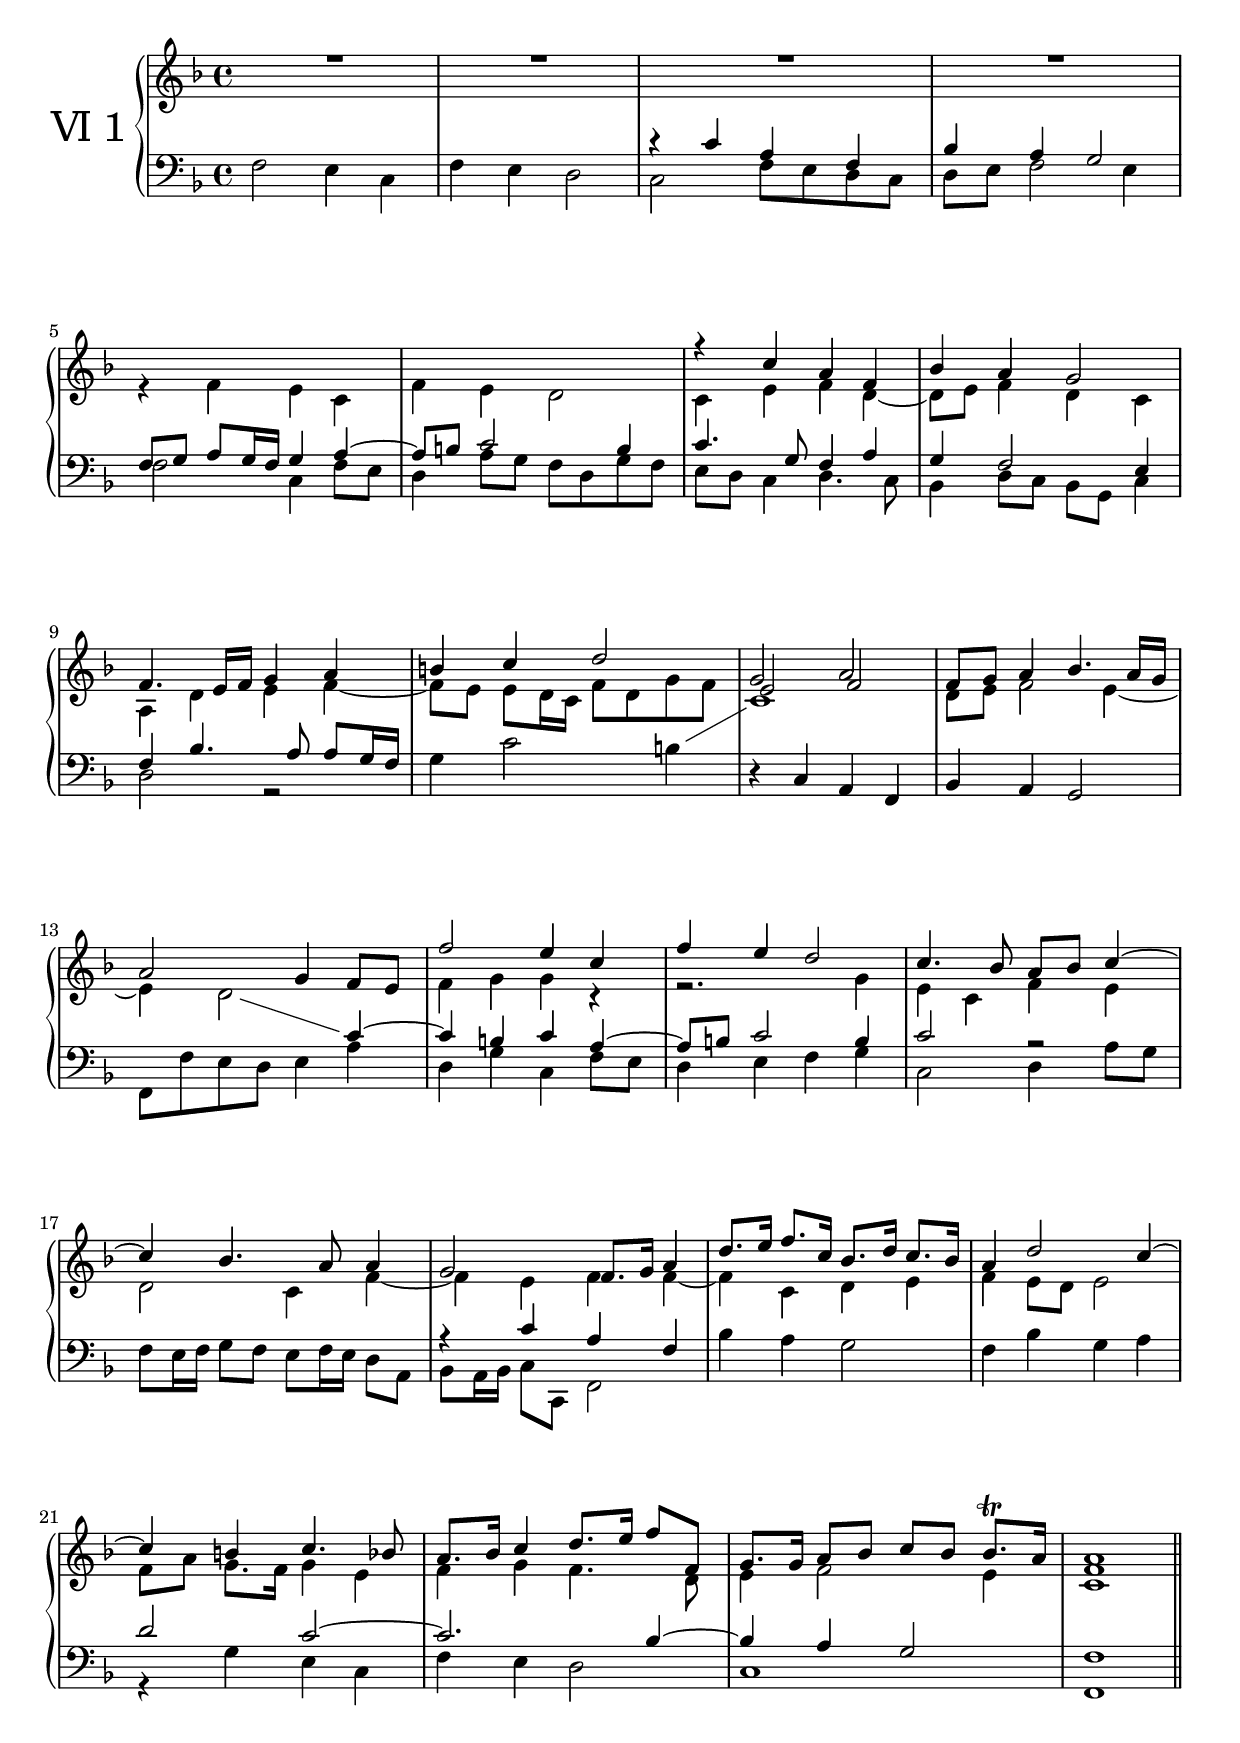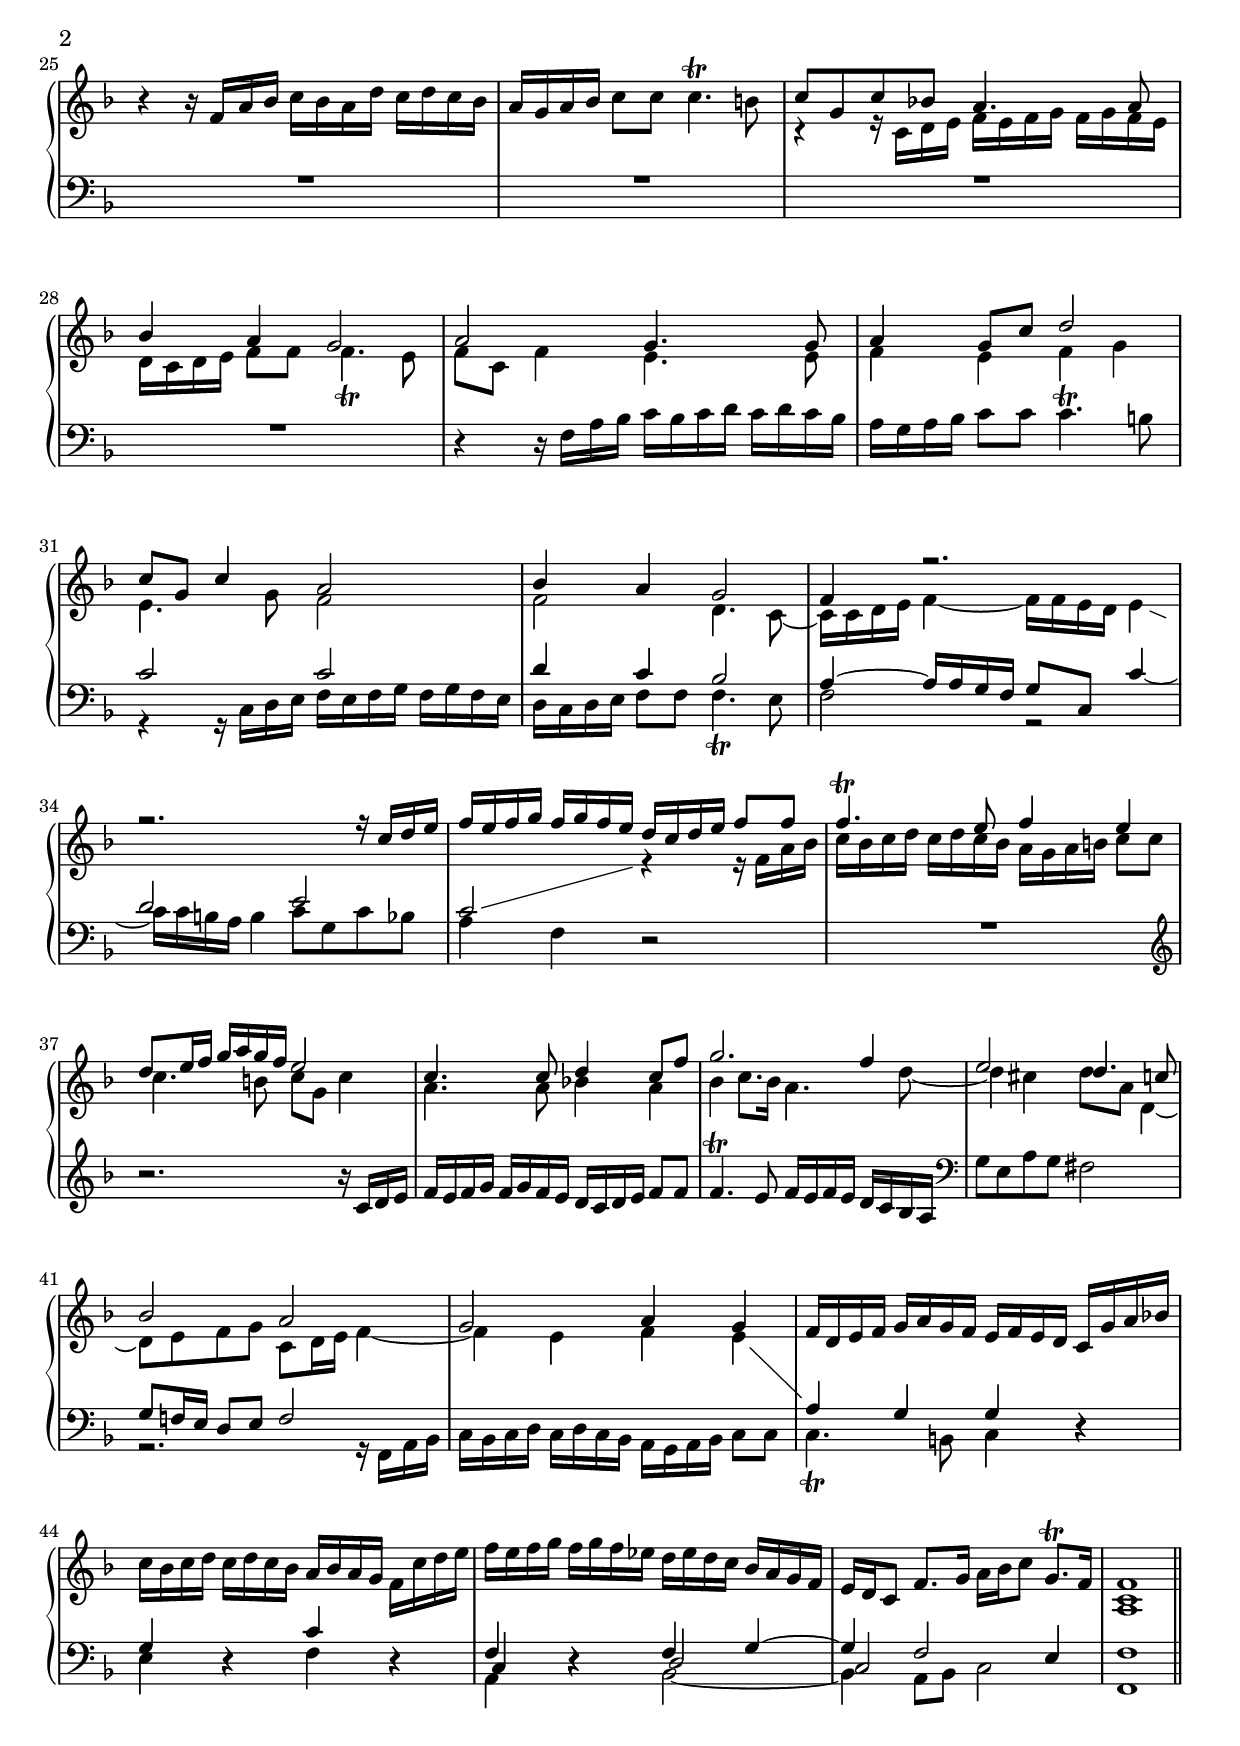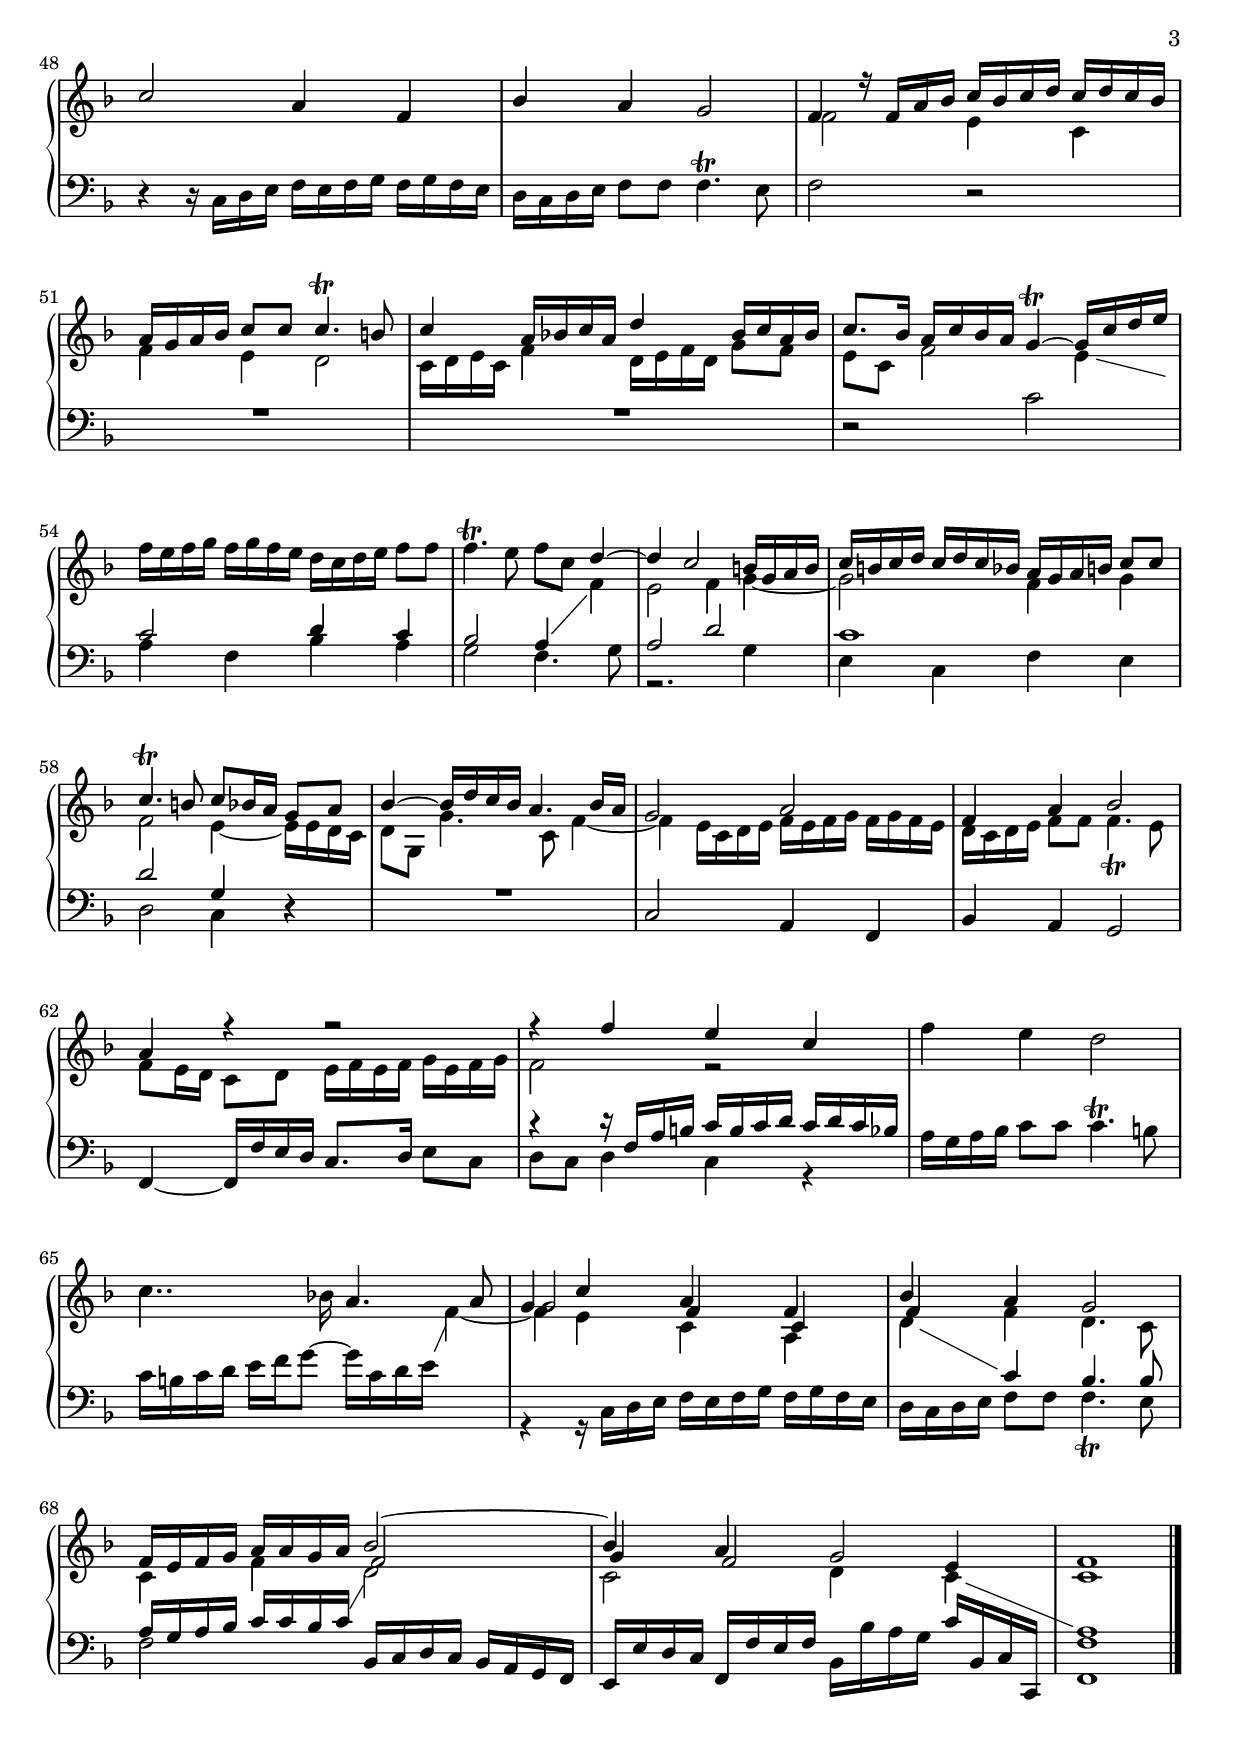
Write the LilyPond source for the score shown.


sopri = \relative c''
{
	\key f \major
	R1 |
	R1 |
	R1 |
	R1 |
	s1 |
	s1 |
	r4 c a f |
	bes a g2 |
	f4. e16 f g4 a |
	b c d2 |
	g, a |
	s1 |
	s1 |
	f'2 e4 c |
	f e d2 |
	c4. bes8 a bes c4 ~|
	c bes4. a8 a4 |
	g2 f8. g16 a4 |
	d8. e16 f8. c16 bes8. d16 c8. bes16 |
	a4 d2 c4 ~|
	c b c4. bes8 |
	a8. bes16 c4 d8. e16 f8 f, |
	g8. g16 a8 bes c bes bes8.\trill a16 |
	a1 |
	\bar "||"
	\pageBreak

	\oneVoice r4 r16 f a bes c bes a d c d c bes |
	a g a bes c8 c c4.\trill b8 \voiceOne |
	c g c bes a4. a8 |
	bes4 a g2 |
	a g4. g8 |
	a4 g8 c d2 |
	c8 g c4 a2 |
	bes4 a g2 |
	f4 r2. |
	r2. r16 c' d e |
	f e f g f g f e d c d e f8 f |
	f4.\trill e8 f4 e |
	d8 e16 f g a g f e2 |
	c4. c8 d4 c8 f |
	g2. f4 |
	e2 d4. c8 |
	bes2 a |
	g a4 g |
	\oneVoice f16 d e f g a g f e f e d c g' a bes |
	c bes c d c d c bes a bes a g f c' d e |
	f e f g f g f ees d ees d c bes a g f |
	e d c8 f8. g16 a bes c8 g8.\trill f16 \voiceOne |
	<f c a> 1 |
	\bar "||"
	\pageBreak

	c'2 a4 f |
	bes a g2 |
	f4 r16 f16 a bes c bes c d c d c bes |
	a g a bes c8 c c4.\trill b8 |
	c4 a16 bes c a d4 bes16 c a bes |
	c8. bes16 a c bes a g4\trill ~ g16 c d e |
	\oneVoice
	f e f g f g f e d c d e f8 f |
	f4.\trill e8 f c \voiceOne d4 ~|
	d c2 b16 g a b |
	c b c d c d c bes a g a b c8 c |
	c4.\trill b8 c bes16 a g8 a |
	bes4 ~ bes16 d c bes a4. bes16 a |
	g2 a |
	f4 a bes2 |
	a4 r r2 |
	r4 f' e c |
	\oneVoice f e d2 |
	c4.. bes16 a4. a8 |
	\voiceOne
	g4 c a f bes a g2 |
	f16 e f g a a g a \shape #'( (0 . 2) (0 . 2) (0 . 2) (0 . 2)) Tie bes2 ~|
	bes4 a g2 |
	f1 |
	\bar "|."
}

altoi = \relative c'
{
	\showStaffSwitch
	R1 |
	R1 |
	R1 |
	R1 |
	r4 f e c |
	f e d2 |
	c4 e f d ~ |
	d8 e f4 d c |
	a d e f ~|
	f8 e e d16 c f8 d g f |
	\voiceThree e2 f \voiceOne |
	f8 g a4 bes4. a16 g |
	a2 g4 f8 e \voiceTwo |
	f4 g g r |
	r2. g4 |
	e c f e |
	d2 c4 f ~ |
	f e f f~|
	f c d e |
	f e8 d e2 |
	f8 a g8. f16 g4 e |
	f g f4. d8 |
	e4 f2 e4 |
	<f c> 1 |

	s1 |
	s1 |
	r4 r16 c d e f e f g f g f e |
	d c d e f8 f f4.\trill e8 |
	f c f4 e4. e8 |
	f4 e f g |
	e4. g8 f2 |
	f d4. c8 ~ |
	c16 c d e f4 ~ f16 f e d e4 |
	\change Staff="down" \voiceOne d2 e |
	c \change Staff="up" \voiceTwo r4 r16 f a bes |
	c bes c d c d c bes a g a b c8 c |
	c4. b8 c g c4 |
	a4. a8 bes4 a |
	bes c8. bes16 a4. d8 ~|
	d4 cis d8 a d,4 ~|
	d8 e f g c,8 d16 e f4 ~|
	f e f e |
	\change Staff="down" \voiceOne
	a, g g r |
	g r c r |
	f, r f g ~|
	g f2 e4 |
	f1 | \hideStaffSwitch
        \change Staff="up" \voiceTwo
	s1 |
	s1 |
	f'2 e4 c |
	f e d2 |
	c16 d e c f4 d16 e f d g8 f |
	e c f2 e4 |
	\showStaffSwitch
        \change Staff="down" \voiceOne c2 d4 c |
	bes2 a4 \change Staff="up" \voiceTwo f' |
	e2 f4 g ~|
	g2 f4 g |
	f2 e4 ~ e16 e d c |
	d8 g, g'4. c,8 f4 ~|
	f e16 c d e f e f g f g f e |
	d c d e f8 f f4.\trill e8 |
	f8 e16 d c8 d e16 f e f g e f g |
	f2 r |
	s1 |
	s1 |
	\voiceThree g2 f4 c |
	f \voiceTwo f d4. c8 |
	c4 f \voiceThree f2 |
	g4 f2 e4 |
	\voiceTwo c1 |
}

tenori = \relative c'
{
	\key f \major
	\showStaffSwitch
	%\change Staff = "up"
	\clef bass
	s1 | 
	s1 | 
	r4 c a f |
	bes a g2 |
	f8 g a g16 f g4 a ~|
	a8 b c2 b4 |
	c4. g8 f4 a |
	g f2 e4 |
	f bes4. a8 a g16 f |
	\oneVoice g4 c2 b4 |
	\change Staff="up" \voiceTwo c1 |
	d8 e f2 e4 ~ |
	e d2 \change Staff="down" \voiceOne c4 ~|
	c b c a ~|
	a8 b c2 b4 |
	c2 r |
	s1 |
	r4 c a f |
	\oneVoice bes a g2 |
	f4 bes g a |
	\voiceOne d2 c ~|
	c2. bes4 ~ |
	bes a g2 |
	f1 |


	R1 |
	R1 |
	R1 |
	R1 |
	\oneVoice r4 r16 f a bes c bes c d c d c bes |
	a g a bes c8 c c4.\trill b8 \voiceOne |
	c2 c |
	d4 c bes2 |
	a4 ~ a16 a g f g8 c, \tieDown c'4 ~ |
	\oneVoice c16 \tieNeutral c b a b4 c8 g c bes |
	a4 f r2 \voiceOne |
	R1 |
	\clef treble
	\oneVoice r2. r16 c'16 d e |
	f e f g f g f e d c d e f8 f |
	f4.\trill e8 f16 e f e d c bes a |
	\clef bass
	g8 e a g fis2 |
	\voiceOne
	g8 f16 e d8 e f2 |
	s1 |
	s1 |
	s1 |
	\voiceThree c4 r d2 |
	c s2 \voiceTwo |
	s1 |


	s1 | 
	s1 | 
	s1 | 
	R1 | 
	R1 | 
	\oneVoice
	r2 c' | \voiceTwo
	a4 f bes a |
	g2 f4. g8 |
	\voiceOne a2 d |
	c1 |
	d2 g,4 r |
	R1 |
	s1 |
	s1 |
	s1 |
	r4 r16 f a b c b c d c d c bes |
	\oneVoice a g a bes c8 c c4.\trill b8 |
	c16 b c d e f g8 ~ g16 c, d e \change Staff="up" \voiceTwo f4 ~|
	f e c a |
	d \change Staff="down" \voiceOne c bes4. bes8 |
	a16 g a bes c c bes c \change Staff="up" \voiceTwo d2 |
	c d4 c |
	\change Staff="down" \voiceOne
	a1 |
}

bassi = \relative c
{
	f2 e4 c |
	f e d2 |
	c f8 e d c |
	d e f2 e4 |
	f2 c4 f8 e |
	d4 a'8 g f d g f |
	e d c4 d4. c8 |
	bes4 d8 c bes g c4 |
	d2 r |
	s1 |
	\oneVoice r4 c a f |
	bes a g2 |
	\voiceTwo f8 f' e d e4 a |
	d, g c, f8 e |
	d4 e f g |
	c,2 d4 a'8 g |
	f e16 f g8 f e f16 e d8 a |
	bes a16 bes c8 c, f2 |
	s1 |
	s1 |
	r4 g' e c f e d2 |
	c1 |
	f, |


	R1 |
	R1 |
	R1 |
	R1 |
	s1 |
	s1 |
	r4 r16 c'16 d e f e f g f g f e |
	d c d e f8 f f4.\trill e8 |
	f2 r |
	s1 |
	s1 |
	R1 |
	s1 |
	s1 |
	s1 |
	s1 |
	r2. r16 f, a bes |
	\voiceTwo
	c bes c d c d c bes a g a bes c8 c |
	c4.\trill b8 c4 r |
	e r f r |
	a, r bes2 ~|
	bes4 a8 bes c2 |
	f,1 |

        \oneVoice
	r4 r16 c' d e f e f g f g f e |
	d c d e f8 f f4.\trill e8 |
	f2 r |
	\voiceTwo
	R1 |
	R1 |
	s1 |
	s1 |
	s1 |
	r2. g4 |
	e c f e |
	d2 c4 r |
	R1 |
	\oneVoice c2 a4 f bes a g2 |
	f4 ~ f16 f' e d c8. d16 e8 c | \voiceTwo
	d c d4 c r |
	s1 |
	s1 |
	r4 r16 c16 d e f e f g f g f e |
	d c d e f8 f f4.\trill e8 |
	f2 \oneVoice bes,16 c d c bes a g f |
	e e' d c f, f' e f bes, bes' a g c bes, c c, |
	\voiceTwo
	<f f'>1 |
}

\include "merge.ly"
\score
{
	\new PianoStaff <<
		\accidentalStyle "piano"

		\set PianoStaff.instrumentName = # "Ⅵ 1"
		\new Staff = "up" << { \sopri } \\ {\altoi} >>
		\new Staff = "down" << {\tenori } \\ {\bassi} >>
	>>
	\layout 
	{
		\context { \PianoStaff \override InstrumentName #'font-size = #5  }
		\context { \Staff \consists #merge-rests-engraver }
		\context { \Staff \consists #merge-mmrests-engraver }
		\context 
		{
			%\Score
			%\override SpacingSpanner.common-shortest-duration = #(ly:make-moment 1/8)
		}
	}
	\midi {\tempo 4=100}
}